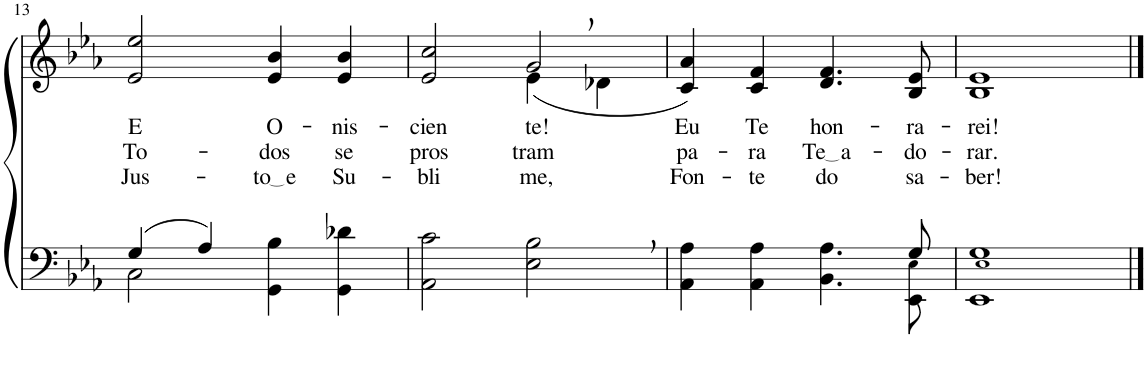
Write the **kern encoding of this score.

**kern	**kern	**text	**text	**text
*part2	*part1	*part1	*part1	*part1
*staff2	*staff1	*staff1	*staff1	*staff1
*I"Parte III e IV	*I"Parte I e II	*	*	*
!!LO:PB:g=z
*clefF4	*clefG2	*	*	*
*k[b-e-a-]	*k[b-e-a-]	*	*	*
*M4/4	*M4/4	*	*	*
=13	=13	=13	=13	=13
*^	*	*	*	*
!	!	!	!LO:LY:b	!LO:LY:b	!LO:LY:b
(4G/	2C\	2e-/ 2ee-/	E	To-	Jus-
4A-/)	.	.	.	.	.
!	!	!	!LO:LY:b	!LO:LY:b	!LO:LY:b
2ryy	4GG\ 4B-\	4e-/ 4b-/	O-	-dos	to e
!	!	!	!LO:LY:b	!LO:LY:b	!LO:LY:b
.	4GG\ 4d-X\	4e-/ 4b-/	-nis-	se	Su-
=14	=14	=14	=14	=14	=14
!	!	!	!LO:LY:b	!LO:LY:b	!LO:LY:b
*v	*v	*^	*	*	*
2AA-\ 2c\	2e-/ 2cc/	2ryy	-cien-	pros-	-bli-
!	!	!	!LO:LY:b	!LO:LY:b	!LO:LY:b
2E-\, 2B-\,	2g,/	(4e-\	-te!	-tram	-me,
.	.	4d-X\	.	.	.
=15	=15	=15	=15	=15	=15
*^	*	*	*	*	*
!	!	!	!	!LO:LY:b	!LO:LY:b	!LO:LY:b
*	*	*v	*v	*	*	*
2..ryy	4AA-\ 4A-\	4c/ 4a-/)	Eu	pa-	Fon-
!	!	!	!LO:LY:b	!LO:LY:b	!LO:LY:b
.	4AA-\ 4A-\	4c/ 4f/	Te	-ra	-te
!	!	!	!LO:LY:b	!LO:LY:b	!LO:LY:b
.	4.BB-\ 4.A-\	4.d/ 4.f/	hon-	Te a	do
!	!	!	!LO:LY:b	!LO:LY:b	!LO:LY:b
8G/	8EE-\ 8E-!\	8B-/ 8e-/	-ra-	-do-	sa-
=16	=16	=16	=16	=16	=16
!	!	!	!LO:LY:b	!LO:LY:b	!LO:LY:b
*v	*v	*	*	*	*
1EE- 1E-! 1G	1B- 1e-	-rei!	-rar.	-ber!
==	==	==	==	==
*-	*-	*-	*-	*-
